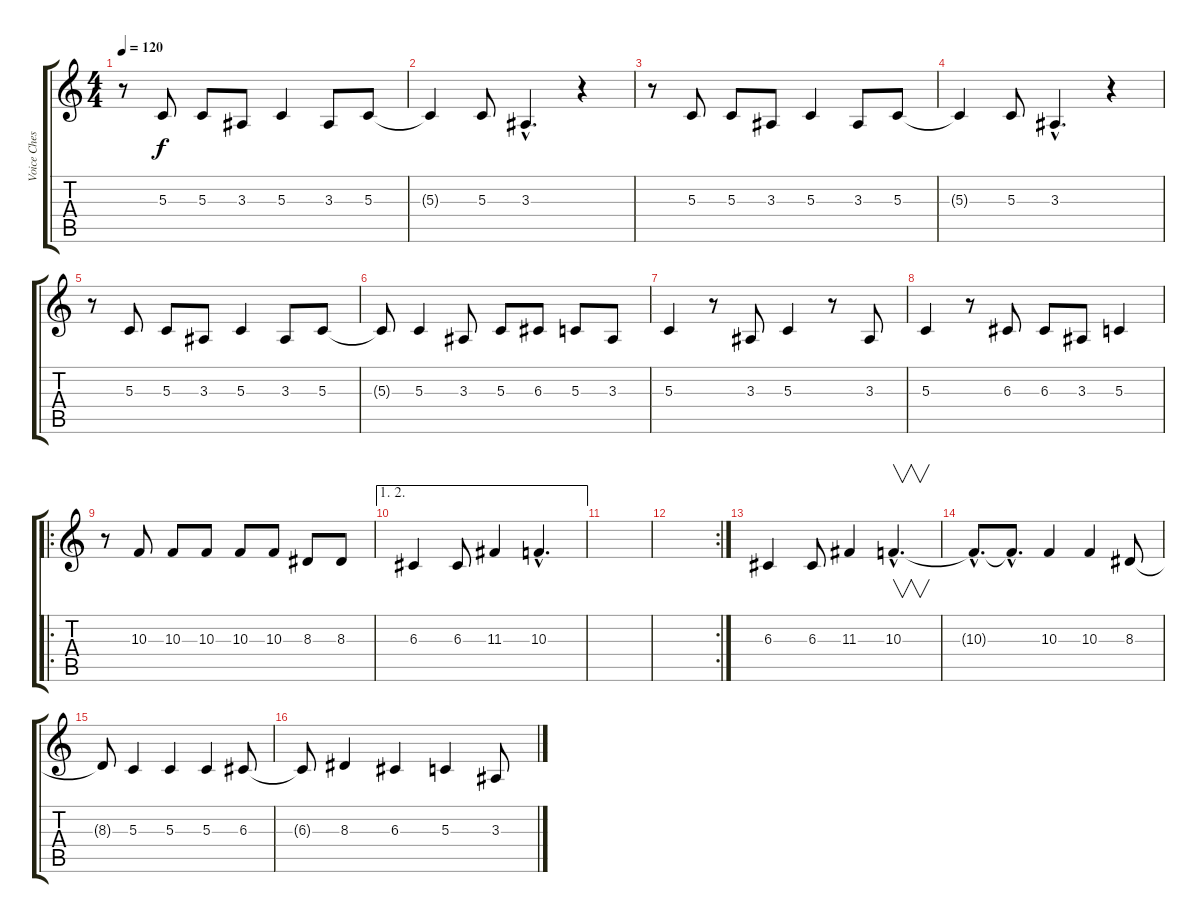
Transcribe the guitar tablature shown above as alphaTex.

\track ("Voice Chester" "Voice Ches") {instrument bassoon}
\staff {score tabs}
\tuning (E4 B3 G3 D3 A2 E2) {hide}
\ts (4 4)
\tempo 120
\clef g2
\ks c
r.8{dy f} 5.3.8 5.3.8 3.3.8 5.3.4 3.3.8 5.3.8 |
5.3{t}.4 5.3.8 3.3{hac}.4{d} r.4 |
r.8 5.3.8 5.3.8 3.3.8 5.3.4 3.3.8 5.3.8 |
5.3{t}.4 5.3.8 3.3{hac}.4{d} r.4 |
r.8 5.3.8 5.3.8 3.3.8 5.3.4 3.3.8 5.3.8 |
5.3{t}.8 5.3.4 3.3.8 5.3.8 6.3.8 5.3.8 3.3.8 |
5.3.4 r.8 3.3.8 5.3.4 r.8 3.3.8 |
5.3.4 r.8 6.3.8 6.3.8 3.3.8 5.3.4 |
\ro
r.8 10.3.8 10.3.8 10.3.8 10.3.8 10.3.8 8.3.8 8.3.8 |
\ae (1 2)
6.3.4 6.3.8 11.3.4 10.3{hac}.4{d} |
|
\rc 2
|
6.3.4 6.3.8 11.3.4 10.3{hac}.4{v d} |
10.3{hac t}.8{d} 10.3{hac t}.8{d} 10.3.4 10.3.4 8.3.8 |
8.3{t}.8 5.3.4 5.3.4 5.3.4 6.3.8 |
6.3{t}.8 8.3.4 6.3.4 5.3.4 3.3.8
